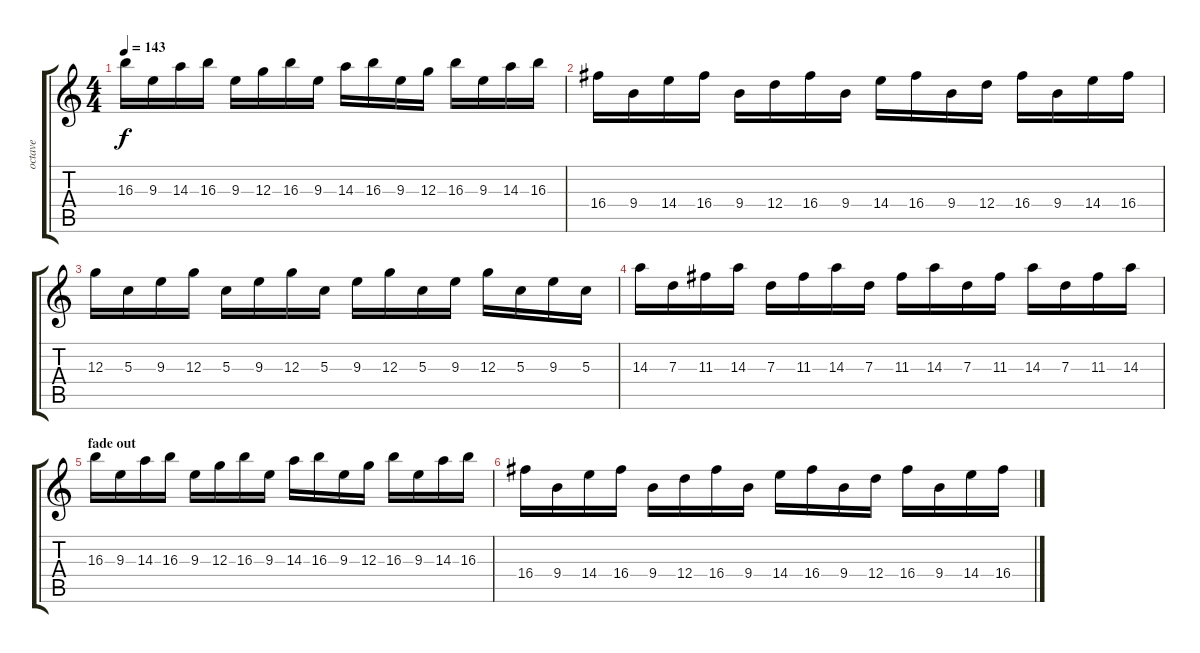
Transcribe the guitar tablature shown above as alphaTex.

\track ("octave" "octave") {instrument distortionguitar}
\staff {score tabs}
\tuning (E4 B3 G3 D3 A2 E2) {hide}
\ts (4 4)
\tempo 143
\clef g2
\ks c
16.3.16{dy f} 9.3.16 14.3.16 16.3.16 9.3.16 12.3.16 16.3.16 9.3.16 14.3.16 16.3.16 9.3.16 12.3.16 16.3.16 9.3.16 14.3.16 16.3.16 |
16.4.16 9.4.16 14.4.16 16.4.16 9.4.16 12.4.16 16.4.16 9.4.16 14.4.16 16.4.16 9.4.16 12.4.16 16.4.16 9.4.16 14.4.16 16.4.16 |
12.3.16 5.3.16 9.3.16 12.3.16 5.3.16 9.3.16 12.3.16 5.3.16 9.3.16 12.3.16 5.3.16 9.3.16 12.3.16 5.3.16 9.3.16 5.3.16 |
14.3.16 7.3.16 11.3.16 14.3.16 7.3.16 11.3.16 14.3.16 7.3.16 11.3.16 14.3.16 7.3.16 11.3.16 14.3.16 7.3.16 11.3.16 14.3.16 |
\section ("" "fade out")
16.3.16 9.3.16 14.3.16 16.3.16 9.3.16 12.3.16 16.3.16 9.3.16 14.3.16 16.3.16 9.3.16 12.3.16 16.3.16 9.3.16 14.3.16 16.3.16 |
16.4.16 9.4.16 14.4.16 16.4.16 9.4.16 12.4.16 16.4.16 9.4.16 14.4.16 16.4.16 9.4.16 12.4.16 16.4.16 9.4.16 14.4.16 16.4.16
